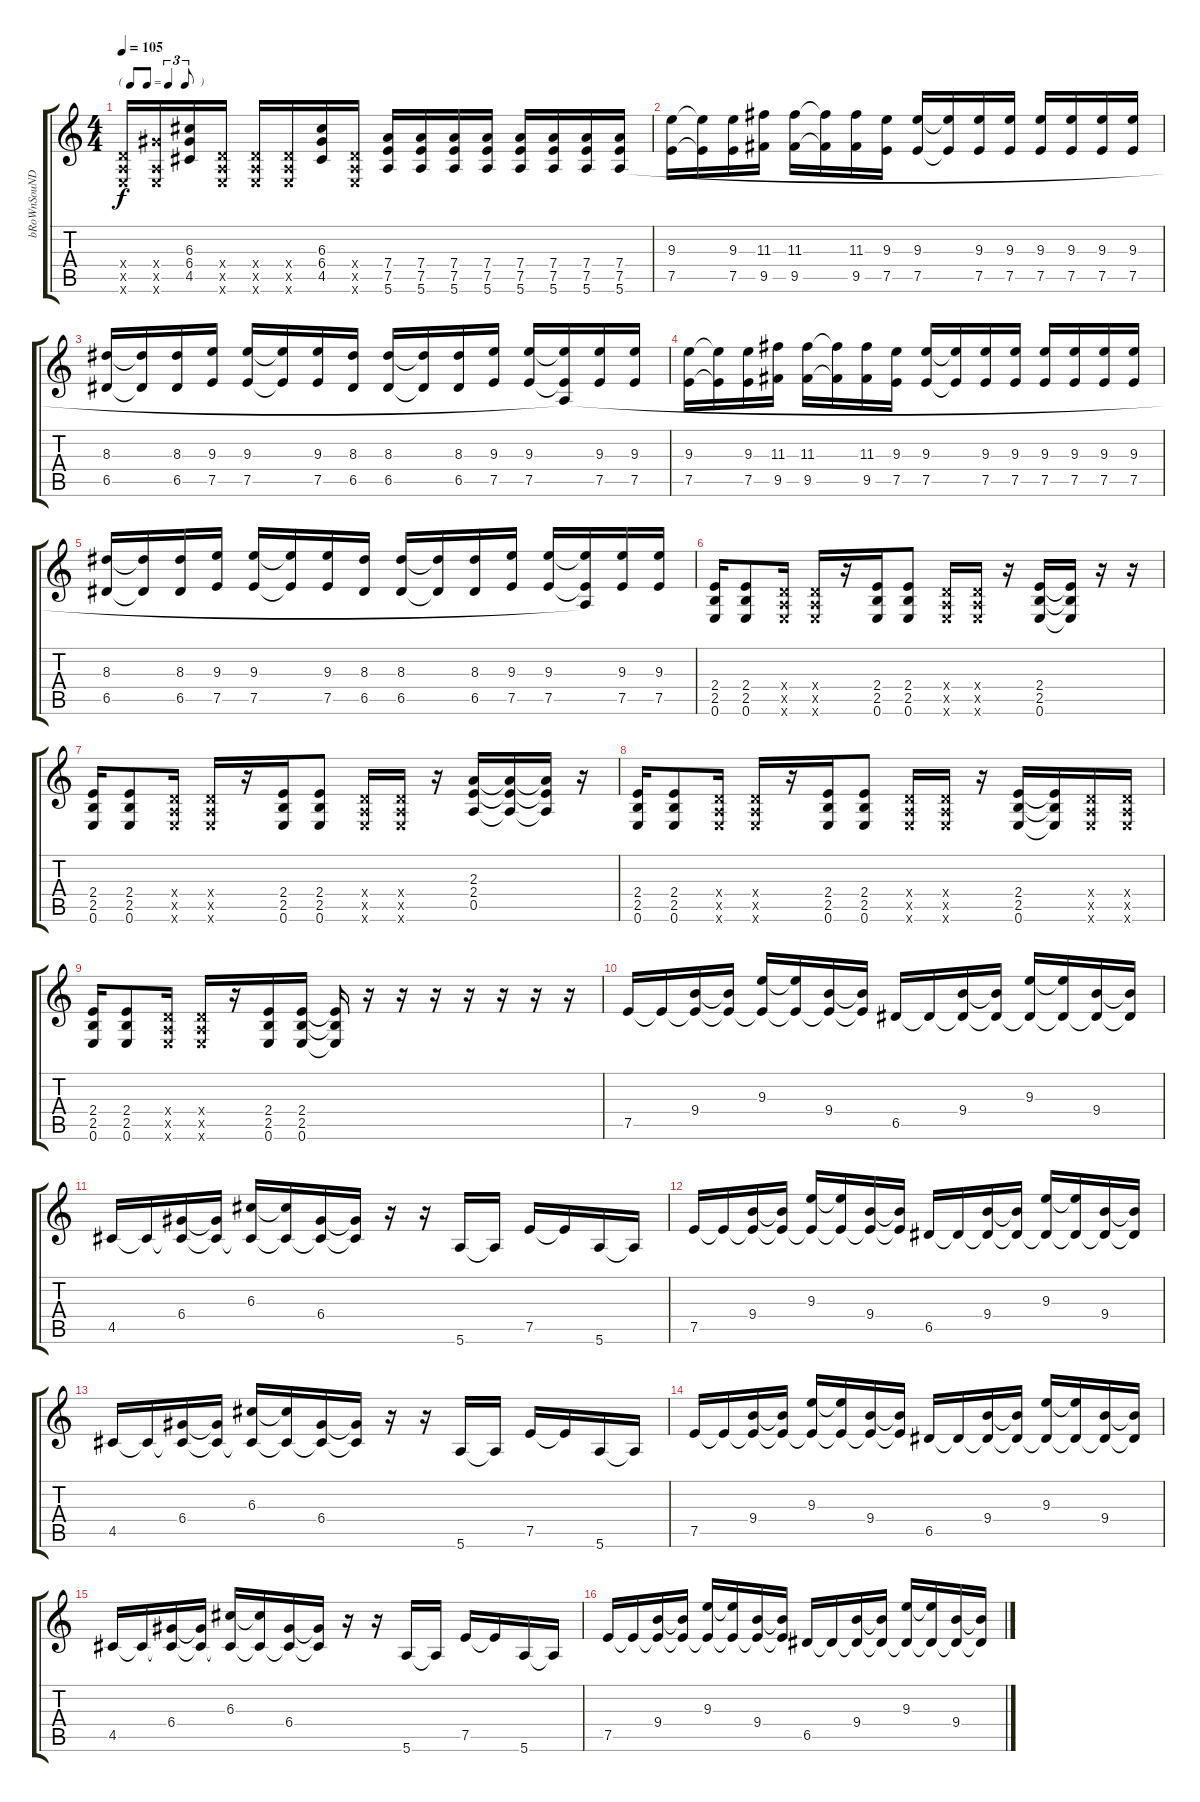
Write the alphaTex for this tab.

\track ("bRoWnSouND" "bRoWnSouND") {instrument distortionguitar}
\staff {score tabs}
\tuning (E4 B3 G3 D3 A2 E2) {hide}
\ts (4 4)
\tf triplet8th
\tempo 105
\clef g2
\ks c
(0.4{x} 0.5{x} 0.6{x}).16{dy f} (6.4{x} 0.5{x} 0.6{x}).16 (6.3 6.4 4.5).16 (0.4{x} 0.5{x} 0.6{x}).16 (0.4{x} 0.5{x} 0.6{x}).16 (0.4{x} 0.5{x} 0.6{x}).16 (6.3 6.4 4.5).16 (0.4{x} 0.5{x} 0.6{x}).16 (7.4 7.5 5.6).16 (7.4 7.5 5.6).16 (7.4 7.5 5.6).16 (7.4 7.5 5.6).16 (7.4 7.5 5.6).16 (7.4 7.5 5.6).16 (7.4 7.5 5.6).16 (7.4 7.5 5.6).16 |
(9.3 7.5).16 (9.3{t} 7.5{t}).16 (9.3 7.5).16 (11.3 9.5).16 (11.3 9.5).16 (11.3{t} 9.5{t}).16 (11.3 9.5).16 (9.3 7.5).16 (9.3 7.5).16 (9.3{t} 7.5{t}).16 (9.3 7.5).16 (9.3 7.5).16 (9.3 7.5).16 (9.3 7.5).16 (9.3 7.5).16 (9.3 7.5).16 |
(8.3 6.5).16 (8.3{t} 6.5{t}).16 (8.3 6.5).16 (9.3 7.5).16 (9.3 7.5).16 (9.3{t} 7.5{t}).16 (9.3 7.5).16 (8.3 6.5).16 (8.3 6.5).16 (8.3{t} 6.5{t}).16 (8.3 6.5).16 (9.3 7.5).16 (9.3 7.5).16 (9.3{t} 7.5{t} 5.6{t}).16 (9.3 7.5).16 (9.3 7.5).16 |
(9.3 7.5).16 (9.3{t} 7.5{t}).16 (9.3 7.5).16 (11.3 9.5).16 (11.3 9.5).16 (11.3{t} 9.5{t}).16 (11.3 9.5).16 (9.3 7.5).16 (9.3 7.5).16 (9.3{t} 7.5{t}).16 (9.3 7.5).16 (9.3 7.5).16 (9.3 7.5).16 (9.3 7.5).16 (9.3 7.5).16 (9.3 7.5).16 |
(8.3 6.5).16 (8.3{t} 6.5{t}).16 (8.3 6.5).16 (9.3 7.5).16 (9.3 7.5).16 (9.3{t} 7.5{t}).16 (9.3 7.5).16 (8.3 6.5).16 (8.3 6.5).16 (8.3{t} 6.5{t}).16 (8.3 6.5).16 (9.3 7.5).16 (9.3 7.5).16 (9.3{t} 7.5{t} 5.6{t}).16 (9.3 7.5).16 (9.3 7.5).16 |
(2.4 2.5 0.6).16 (2.4 2.5 0.6).8 (0.4{x} 0.5{x} 0.6{x}).16 (0.4{x} 0.5{x} 0.6{x}).16 r.16 (2.4 2.5 0.6).16 (2.4 2.5 0.6).8 (0.4{x} 0.5{x} 0.6{x}).16 (0.4{x} 0.5{x} 0.6{x}).16 r.16 (2.4 2.5 0.6).16 (2.4{t} 2.5{t} 0.6{t}).16 r.16 r.16 |
(2.4 2.5 0.6).16 (2.4 2.5 0.6).8 (0.4{x} 0.5{x} 0.6{x}).16 (0.4{x} 0.5{x} 0.6{x}).16 r.16 (2.4 2.5 0.6).16 (2.4 2.5 0.6).8 (0.4{x} 0.5{x} 0.6{x}).16 (0.4{x} 0.5{x} 0.6{x}).16 r.16 (2.3 2.4 0.5).16 (2.3{t} 2.4{t} 0.5{t}).16 (2.3{t} 2.4{t} 0.5{t}).16 r.16 |
(2.4 2.5 0.6).16 (2.4 2.5 0.6).8 (0.4{x} 0.5{x} 0.6{x}).16 (0.4{x} 0.5{x} 0.6{x}).16 r.16 (2.4 2.5 0.6).16 (2.4 2.5 0.6).8 (0.4{x} 0.5{x} 0.6{x}).16 (0.4{x} 0.5{x} 0.6{x}).16 r.16 (2.4 2.5 0.6).16 (2.4{t} 2.5{t} 0.6{t}).16 (0.4{x} 0.5{x} 0.6{x}).16 (0.4{x} 0.5{x} 0.6{x}).16 |
(2.4 2.5 0.6).16 (2.4 2.5 0.6).8 (0.4{x} 0.5{x} 0.6{x}).16 (0.4{x} 0.5{x} 0.6{x}).16 r.16 (2.4 2.5 0.6).16 (2.4 2.5 0.6).16 (2.4{t} 2.5{t} 0.6{t}).16 r.16 r.16 r.16 r.16 r.16 r.16 r.16 |
7.5.16{volume 9 instrument electricguitarclean} 7.5{t}.16 (9.4 7.5{t}).16 (9.4{t} 7.5{t}).16 (9.3 7.5{t}).16 (9.3{t} 7.5{t}).16 (9.4 7.5{t}).16 (9.4{t} 7.5{t}).16 6.5.16 6.5{t}.16 (9.4 6.5{t}).16 (9.4{t} 6.5{t}).16 (9.3 6.5{t}).16 (9.3{t} 6.5{t}).16 (9.4 6.5{t}).16 (9.4{t} 6.5{t}).16 |
4.5.16 4.5{t}.16 (6.4 4.5{t}).16 (6.4{t} 4.5{t}).16 (6.3 4.5{t}).16 (6.3{t} 4.5{t}).16 (6.4 4.5{t}).16 (6.4{t} 4.5{t}).16 r.16 r.16 5.6.16 5.6{t}.16 7.5.16 7.5{t}.16 5.6.16 5.6{t}.16 |
7.5.16 7.5{t}.16 (9.4 7.5{t}).16 (9.4{t} 7.5{t}).16 (9.3 7.5{t}).16 (9.3{t} 7.5{t}).16 (9.4 7.5{t}).16 (9.4{t} 7.5{t}).16 6.5.16 6.5{t}.16 (9.4 6.5{t}).16 (9.4{t} 6.5{t}).16 (9.3 6.5{t}).16 (9.3{t} 6.5{t}).16 (9.4 6.5{t}).16 (9.4{t} 6.5{t}).16 |
4.5.16 4.5{t}.16 (6.4 4.5{t}).16 (6.4{t} 4.5{t}).16 (6.3 4.5{t}).16 (6.3{t} 4.5{t}).16 (6.4 4.5{t}).16 (6.4{t} 4.5{t}).16 r.16 r.16 5.6.16 5.6{t}.16 7.5.16 7.5{t}.16 5.6.16 5.6{t}.16 |
7.5.16 7.5{t}.16 (9.4 7.5{t}).16 (9.4{t} 7.5{t}).16 (9.3 7.5{t}).16 (9.3{t} 7.5{t}).16 (9.4 7.5{t}).16 (9.4{t} 7.5{t}).16 6.5.16 6.5{t}.16 (9.4 6.5{t}).16 (9.4{t} 6.5{t}).16 (9.3 6.5{t}).16 (9.3{t} 6.5{t}).16 (9.4 6.5{t}).16 (9.4{t} 6.5{t}).16 |
4.5.16 4.5{t}.16 (6.4 4.5{t}).16 (6.4{t} 4.5{t}).16 (6.3 4.5{t}).16 (6.3{t} 4.5{t}).16 (6.4 4.5{t}).16 (6.4{t} 4.5{t}).16 r.16 r.16 5.6.16 5.6{t}.16 7.5.16 7.5{t}.16 5.6.16 5.6{t}.16 |
7.5.16 7.5{t}.16 (9.4 7.5{t}).16 (9.4{t} 7.5{t}).16 (9.3 7.5{t}).16 (9.3{t} 7.5{t}).16 (9.4 7.5{t}).16 (9.4{t} 7.5{t}).16 6.5.16 6.5{t}.16 (9.4 6.5{t}).16 (9.4{t} 6.5{t}).16 (9.3 6.5{t}).16 (9.3{t} 6.5{t}).16 (9.4 6.5{t}).16 (9.4{t} 6.5{t}).16
